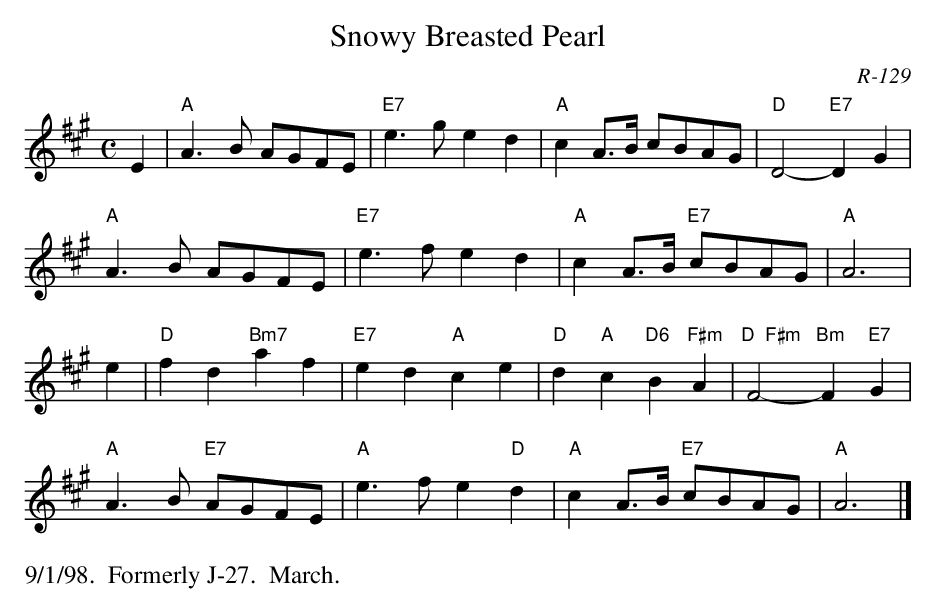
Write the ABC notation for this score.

X:1
T: Snowy Breasted Pearl
C: R-129
M: C
K: A
E2| "A"A3B AGFE| "E7"e3g e2d2| "A"c2A>B cBAG| "D"D4- "E7"D2G2|
    "A"A3B AGFE| "E7"e3f e2d2| "A"c2A>B "E7"cBAG| "A"A6|
\
e2| "D"f2d2 "Bm7"a2f2| "E7"e2d2 "A"c2e2| "D"d2"A"c2 "D6"B2"F#m"A2| "D  F#m"F4- "Bm"F2"E7"G2|
    "A"A3B "E7"AGFE| "A"e3f e2"D"d2| "A"c2A>B "E7"cBAG| "A"A6|]
